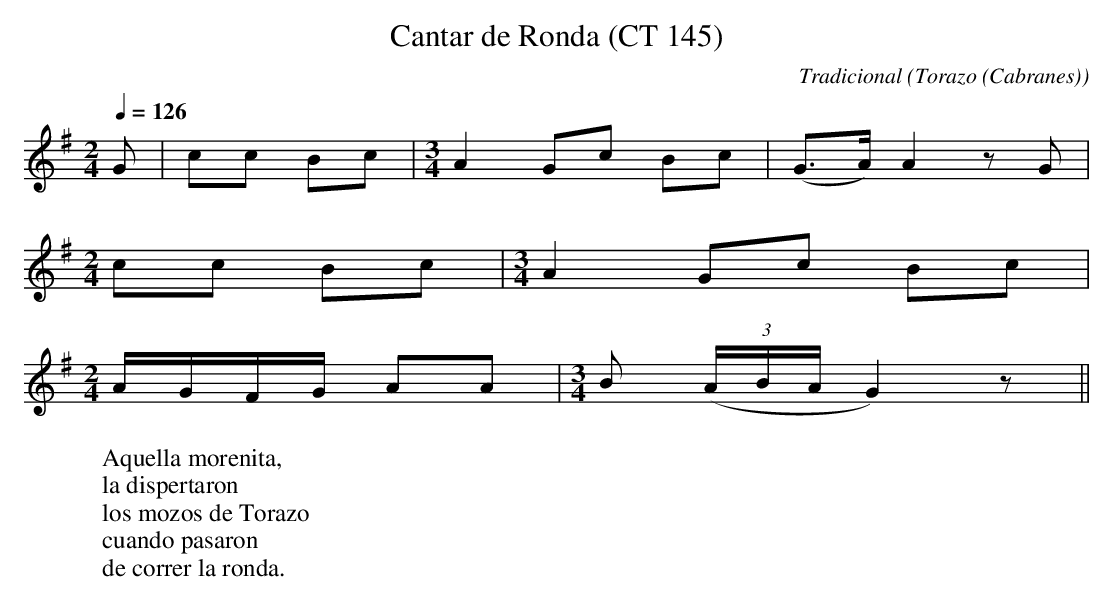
X:1
T:Cantar de Ronda (CT 145)
C:Tradicional
O:Torazo (Cabranes)
M:2/4
L:1/8
Q:1/4=126
K:G
G|cc Bc|[M:3/4]A2 Gc Bc|(G>A) A2 zG|
[M:2/4]cc Bc|[M:3/4]A2 Gc Bc|
[M:2/4]A/G/F/G/ AA|[M:3/4]B ((3A/B/A/ G2) z||
W:Aquella morenita,
W:la dispertaron
W:los mozos de Torazo
W:cuando pasaron
W:de correr la ronda.
W:
